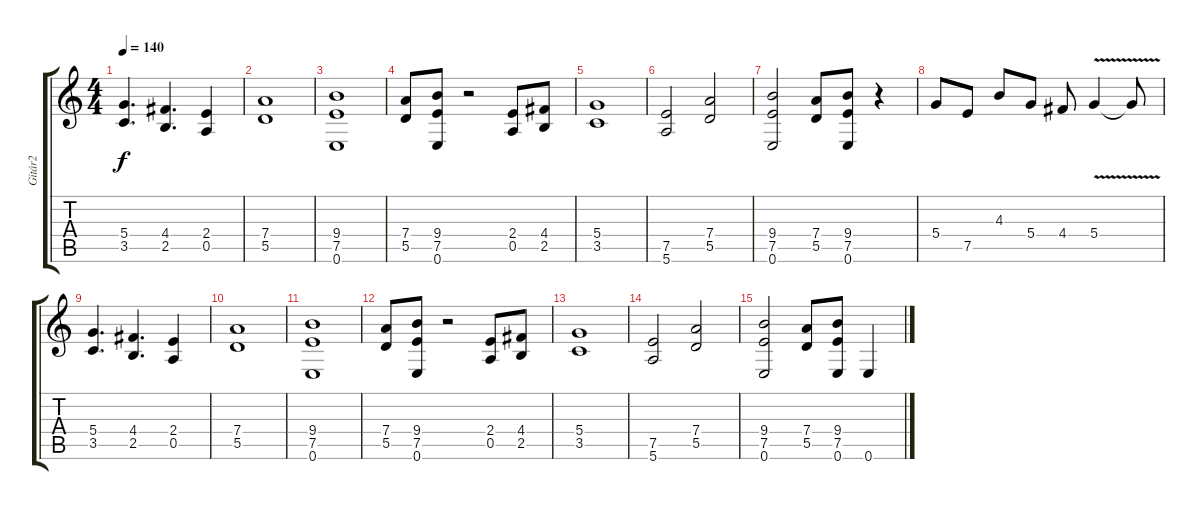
\track ("Gitár2" "Gitár2") {instrument distortionguitar}
\staff {score tabs}
\tuning (E4 B3 G3 D3 A2 E2) {hide}
\ts (4 4)
\tempo 140
\clef g2
\ks c
(5.4 3.5).4{d dy f} (4.4 2.5).4{d} (2.4 0.5).4 |
(7.4 5.5).1 |
(9.4 7.5 0.6).1 |
(7.4 5.5).8 (9.4 7.5 0.6).8 r.2 (2.4 0.5).8 (4.4 2.5).8 |
(5.4 3.5).1 |
(7.5 5.6).2 (7.4 5.5).2 |
(9.4 7.5 0.6).2 (7.4 5.5).8 (9.4 7.5 0.6).8 r.4 |
5.4.8 7.5.8 4.3.8 5.4.8 4.4.8 5.4{v}.4 5.4{t}.8 |
(5.4 3.5).4{d} (4.4 2.5).4{d} (2.4 0.5).4 |
(7.4 5.5).1 |
(9.4 7.5 0.6).1 |
(7.4 5.5).8 (9.4 7.5 0.6).8 r.2 (2.4 0.5).8 (4.4 2.5).8 |
(5.4 3.5).1 |
(7.5 5.6).2 (7.4 5.5).2 |
(9.4 7.5 0.6).2 (7.4 5.5).8 (9.4 7.5 0.6).8 0.6.4
